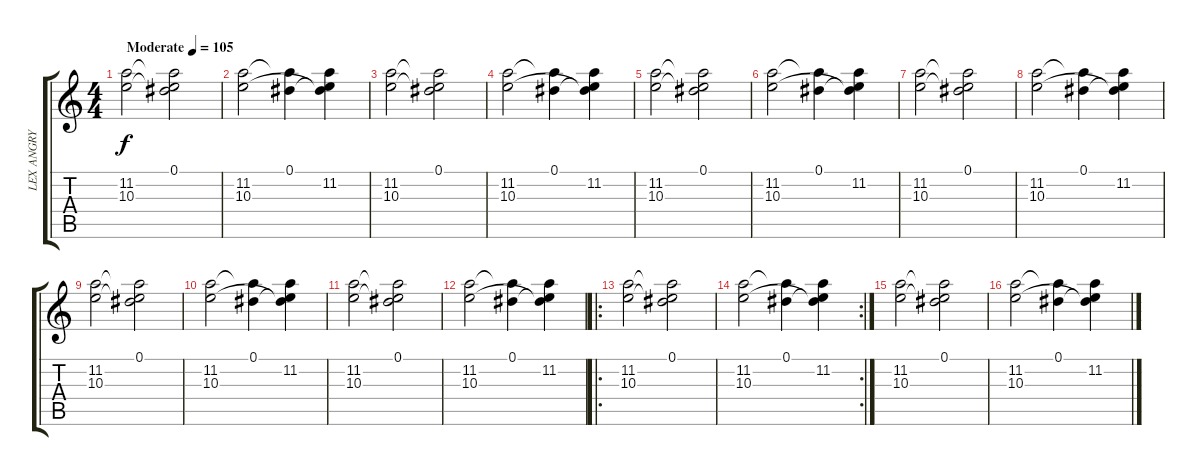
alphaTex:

\track ("LEX ANGRY" "LEX ANGRY") {instrument distortionguitar}
\staff {score tabs}
\tuning (Eb4 Bb3 Gb3 Db3 Ab2 Eb2) {hide}
\ts (4 4)
\tempo (105 "Moderate")
\clef g2
\ks c
(11.2 10.3).2{dy f instrument distortionguitar} (0.1 11.2{t} 10.3{t}).2 |
(11.2 10.3).2 (0.1 11.2{t}).4 (0.1{t} 11.2 10.3{t}).4 |
(11.2 10.3).2 (0.1 11.2{t} 10.3{t}).2 |
(11.2 10.3).2 (0.1 11.2{t}).4 (0.1{t} 11.2 10.3{t}).4 |
(11.2 10.3).2 (0.1 11.2{t} 10.3{t}).2 |
(11.2 10.3).2 (0.1 11.2{t}).4 (0.1{t} 11.2 10.3{t}).4 |
(11.2 10.3).2 (0.1 11.2{t} 10.3{t}).2 |
(11.2 10.3).2 (0.1 11.2{t}).4 (0.1{t} 11.2 10.3{t}).4 |
(11.2 10.3).2 (0.1 11.2{t} 10.3{t}).2 |
(11.2 10.3).2 (0.1 11.2{t}).4 (0.1{t} 11.2 10.3{t}).4 |
(11.2 10.3).2 (0.1 11.2{t} 10.3{t}).2 |
(11.2 10.3).2 (0.1 11.2{t}).4 (0.1{t} 11.2 10.3{t}).4 |
\ro
(11.2 10.3).2 (0.1 11.2{t} 10.3{t}).2 |
\rc 2
(11.2 10.3).2 (0.1 11.2{t}).4 (0.1{t} 11.2 10.3{t}).4 |
(11.2 10.3).2 (0.1 11.2{t} 10.3{t}).2 |
(11.2 10.3).2 (0.1 11.2{t}).4 (0.1{t} 11.2 10.3{t}).4
